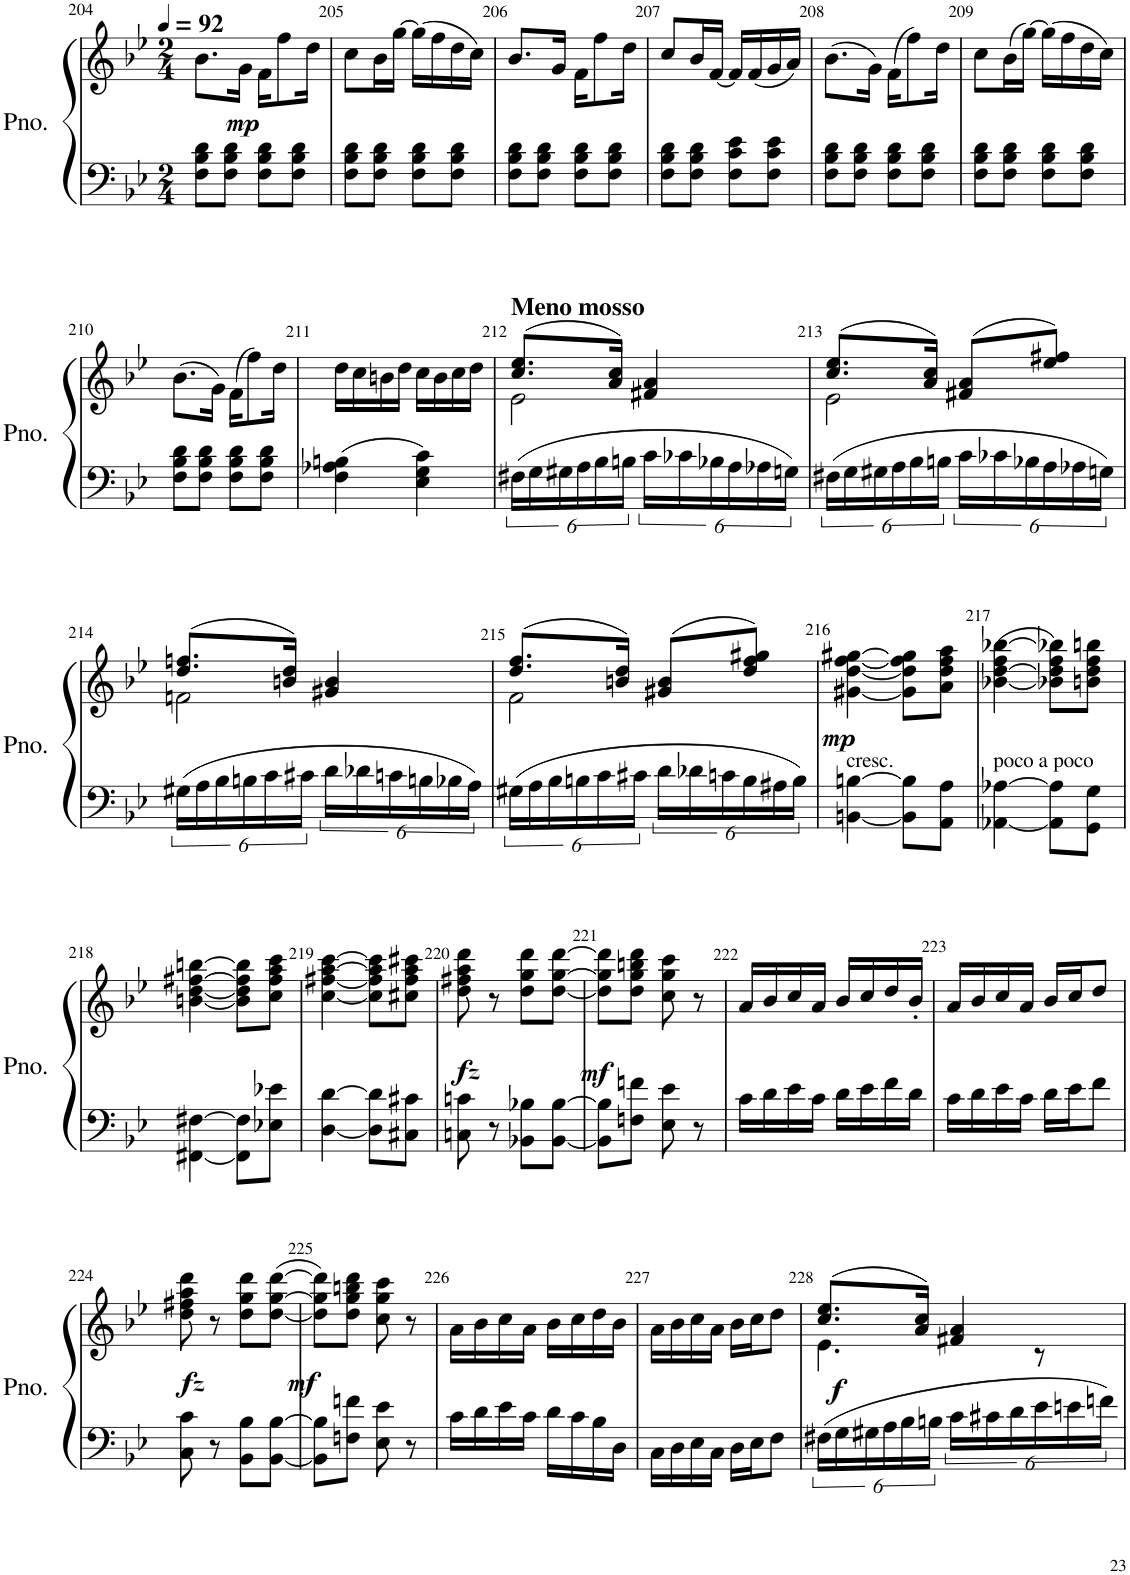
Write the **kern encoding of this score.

**kern	**kern	**dynam
*part1	*part1	*part1
*staff2	*staff1	*staff1/2
*I"Piano	*	*
*I'Pno.	*	*
!!LO:PB:g=z
*clefF4	*clefG2	*
*k[b-e-]	*k[b-e-]	*
*M2/4	*M2/4	*
*MM92	*MM92	*
=204	=204	=204
!	!	!LO:DY:b
8F\ 8B-\ 8d\L	8.b-\L	mp
8F\ 8B-\ 8d\J	.	.
.	16g\Jk	.
8F\ 8B-\ 8d\L	16f\KL	.
.	8ff\	.
8F\ 8B-\ 8d\J	.	.
.	16dd\Jk	.
=205	=205	=205
8F\ 8B-\ 8d\L	8cc\L	.
8F\ 8B-\ 8d\J	16b-\L	.
.	[16gg\JJ	.
8F\ 8B-\ 8d\L	(16gg\LL]	.
.	16ff\	.
8F\ 8B-\ 8d\J	16dd\	.
.	16cc\JJ)	.
=206	=206	=206
8F\ 8B-\ 8d\L	8.b-/L	.
8F\ 8B-\ 8d\J	.	.
.	16g/Jk	.
8F\ 8B-\ 8d\L	16f\KL	.
.	8ff\	.
8F\ 8B-\ 8d\J	.	.
.	16dd\Jk	.
=207	=207	=207
8F\ 8B-\ 8d\L	8cc/L	.
8F\ 8B-\ 8d\J	16b-/L	.
.	[16f/JJ	.
8F\ 8c\ 8e-\L	16f/LL]	.
.	(16f/	.
8F\ 8c\ 8e-\J	16g/	.
.	16a/JJ)	.
=208	=208	=208
8F\ 8B-\ 8d\L	(8.b-\L	.
8F\ 8B-\ 8d\J	.	.
.	16g\Jk)	.
8F\ 8B-\ 8d\L	(16f\KL	.
.	8ff\)	.
8F\ 8B-\ 8d\J	.	.
.	16dd\Jk	.
=209	=209	=209
8F\ 8B-\ 8d\L	8cc\L	.
8F\ 8B-\ 8d\J	(16b-\L	.
.	[16gg\JJ)	.
8F\ 8B-\ 8d\L	(16gg\LL]	.
.	16ff\	.
8F\ 8B-\ 8d\J	16dd\	.
.	16cc\JJ)	.
!!LO:LB:g=z
=210	=210	=210
8F\ 8B-\ 8d\L	(8.b-\L	.
8F\ 8B-\ 8d\J	.	.
.	16g\Jk)	.
8F\ 8B-\ 8d\L	(16f\KL	.
.	8ff\)	.
8F\ 8B-\ 8d\J	.	.
.	16dd\Jk	.
=211	=211	=211
4F\ 4A-X\ 4Bn\	16dd\LL	.
.	16cc\	.
.	16bn\	.
.	16dd\JJ	.
4E-\ 4G\ 4c\	16cc\LL	.
.	16b\	.
.	16cc\	.
.	16dd\JJ	.
=212	=212	=212
*	*^	*
!	!LO:TX:a:B:t=Meno mosso	!	!
24F#X\LL	(8.cc/ 8.ee-/L	2e-\	.
24G\	.	.	.
24G#X\	.	.	.
24A\	.	.	.
24B-\	.	.	.
.	16a/ 16cc/Jk)	.	.
24Bn\JJ	.	.	.
24c\LL	4f#X/ 4a/	.	.
24c-X\	.	.	.
24B-X\	.	.	.
24A\	.	.	.
24A-X\	.	.	.
24Gn\JJ	.	.	.
=213	=213	=213	=213
24F#X\LL	(8.cc/ 8.ee-/L	2e-\	.
24G\	.	.	.
24G#X\	.	.	.
24A\	.	.	.
24B-\	.	.	.
.	16a/ 16cc/Jk)	.	.
24Bn\JJ	.	.	.
24c\LL	(8f#X/ 8a/L	.	.
24c-X\	.	.	.
24B-X\	.	.	.
24A\	8ee-/ 8ff#X/J)	.	.
24A-X\	.	.	.
24Gn\JJ	.	.	.
!!LO:LB:g=z	!!
=214	=214	=214	=214
24G#X\LL	(8.dd/ 8.ffn/L	2fn\	.
24A\	.	.	.
24B-\	.	.	.
24Bn\	.	.	.
24c\	.	.	.
.	16bn/ 16dd/Jk)	.	.
24c#X\JJ	.	.	.
24d\LL	4g#X/ 4b/	.	.
24d-X\	.	.	.
24cn\	.	.	.
24Bn\	.	.	.
24B-X\	.	.	.
24A\JJ	.	.	.
=215	=215	=215	=215
24G#X\LL	(8.dd/ 8.ff/L	2f\	.
24A\	.	.	.
24B-\	.	.	.
24Bn\	.	.	.
24c\	.	.	.
.	16bn/ 16dd/Jk)	.	.
24c#X\JJ	.	.	.
24d\LL	(8g#X/ 8b/L	.	.
24d-X\	.	.	.
24cn\	.	.	.
24B\	8dd/ 8ff/ 8gg#X/J)	.	.
24A#X\	.	.	.
24B\JJ	.	.	.
*	*v	*v	*
=216	=216	=216
!LO:TX:a:t=cresc.	!	!
!	!	!LO:DY:b
[4BBn\ [4Bn\	[4g#X\ [4dd\ [4ff\ [4gg#X\	mp
8BB\] 8B\]L	8g#\] 8dd\] 8ff\] 8gg#\]L	.
8AA\ 8A\J	8a\ 8dd\ 8ff\ 8aa\J	.
=217	=217	=217
!LO:TX:a:t=poco a poco	!	!
[4AA-X\ [4A-X\	([4b-X\ [4dd\ 4ff\ [4bb-X\	.
8AA-\] 8A-\]L	8b-X\] 8dd\] 8ff\ 8bb-X\]L)	.
8GG\ 8G\J	8bn\ 8dd\ 8ff\ 8bbn\J	.
!!LO:LB:g=z
=218	=218	=218
[4FF#X\ [4F#X\	[4bn\ [4dd\ [4ff#X\ [4bbn\	.
8FF#\] 8F#\]L	8b\] 8dd\] 8ff#\] 8bb\]L	.
8E-X\ 8e-X\J	8cc\ 8ff#\ 8aa\ 8ccc\J	.
=219	=219	=219
[4D\ [4d\	[4cc\ [4ff#X\ [4aa\ [4ccc\	.
8D\] 8d\]L	8cc\] 8ff#\] 8aa\] 8ccc\]L	.
8C#X\ 8c#X\J	8cc#X\ 8ff#\ 8aa\ 8ccc#X\J	.
=220	=220	=220
!	!	!LO:DY:b
8Cn\ 8cn\	8dd\ 8ff#X\ 8aa\ 8ddd\	fz
8r	8r	.
!	!	!LO:DY:b
8BB-X\ 8B-X\L	8dd\ 8gg\ 8ddd\L	mf
[8BB-\ [8B-\J	[8dd\ [8gg\ [8ddd\J	.
=221	=221	=221
8BB-\] 8B-\]L	8dd\] 8gg\] 8ddd\]L	.
8Fn\ 8fn\J	8dd\ 8gg\ 8bbn\ 8ddd\J	.
8E-\ 8e-\	8cc\ 8gg\ 8ccc\	.
8r	8r	.
=222	=222	=222
16c\LL	16a/LL	.
16d\	16b-/	.
16e-\	16cc/	.
16c\JJ	16a/JJ	.
16d\LL	16b-/LL	.
16e-\	16cc/	.
16f\	16dd/	.
16d\JJ	16b-'/JJ	.
=223	=223	=223
16c\LL	16a/LL	.
16d\	16b-/	.
16e-\	16cc/	.
16c\JJ	16a/JJ	.
16d\LL	16b-/LL	.
16e-\J	16cc/J	.
8f\J	8dd/J	.
!!LO:LB:g=z
=224	=224	=224
!	!	!LO:DY:b
8C\ 8c\	8dd\ 8ff#X\ 8aa\ 8ddd\	fz
8r	8r	.
!	!	!LO:DY:b
8BB-\ 8B-\L	8dd\ 8gg\ 8ddd\L	mf
[8BB-\ [8B-\J	([8dd\ [8gg\ [8ddd\J	.
=225	=225	=225
8BB-\] 8B-\]L	8dd\] 8gg\] 8ddd\]L)	.
8Fn\ 8fn\J	8dd\ 8gg\ 8bbn\ 8ddd\J	.
8E-\ 8e-\	8cc\ 8gg\ 8ccc\	.
8r	8r	.
=226	=226	=226
16c\LL	16a\LL	.
16d\	16b-\	.
16e-\	16cc\	.
16c\JJ	16a\JJ	.
16d\LL	16b-\LL	.
16c\	16cc\	.
16B-\	16dd\	.
16D\JJ	16b-\JJ	.
=227	=227	=227
16C\LL	16a\LL	.
16D\	16b-\	.
16E-\	16cc\	.
16C\JJ	16a\JJ	.
16D\LL	16b-\LL	.
16E-\J	16cc\J	.
8F\J	8dd\J	.
=228	=228	=228
*	*^	*
!	!	!	!LO:DY:b
24F#X\LL	(8.cc/ 8.ee-/L	4.e-\	f
24G\	.	.	.
24G#X\	.	.	.
24A\	.	.	.
24B-\	.	.	.
.	16a/ 16cc/Jk)	.	.
24Bn\JJ	.	.	.
24c\LL	4f#X/ 4a/	.	.
24c#X\	.	.	.
24d\	.	.	.
24e-\	.	8r	.
24en\	.	.	.
24fn\JJ	.	.	.
*	*v	*v	*
=	=	=
*-	*-	*-
